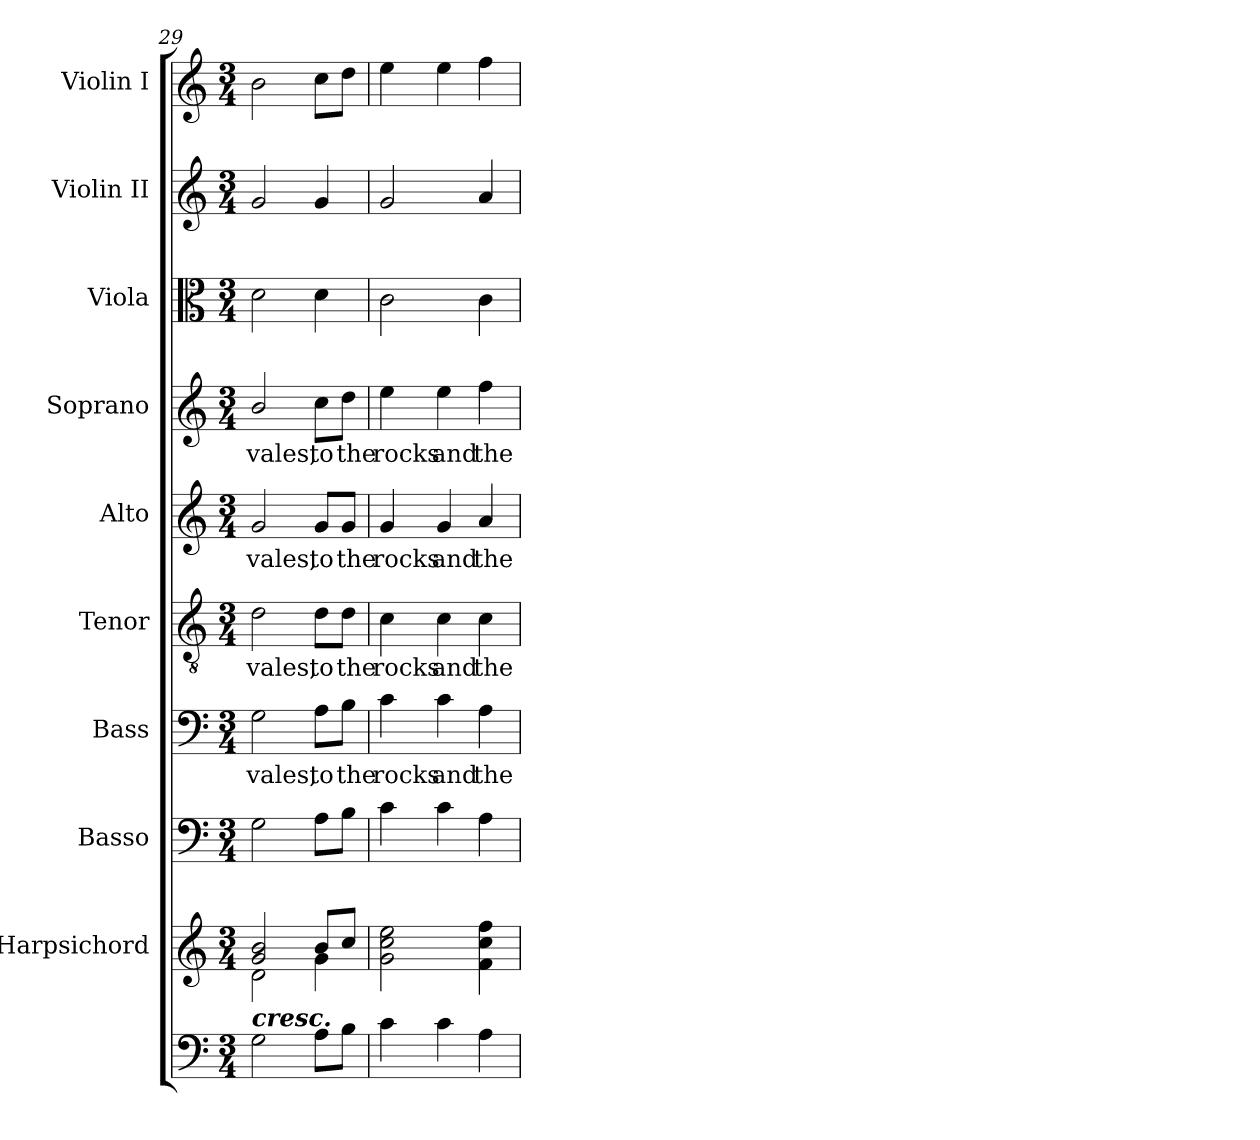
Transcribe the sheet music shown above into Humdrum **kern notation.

**kern	**kern	**kern	**kern	**text	**kern	**text	**kern	**text	**kern	**text	**kern	**kern	**kern
*part10	*part9	*part8	*part7	*part7	*part6	*part6	*part5	*part5	*part4	*part4	*part3	*part2	*part1
*staff10	*staff9	*staff8	*staff7	*staff7	*staff6	*staff6	*staff5	*staff5	*staff4	*staff4	*staff3	*staff2	*staff1
*	*I"Harpsichord	*I"Basso	*I"Bass	*	*I"Tenor	*	*I"Alto	*	*I"Soprano	*	*I"Viola	*I"Violin II	*I"Violin I
*	*	*	*I'B.	*	*I'T.	*	*I'A.	*	*I'S.	*	*I'Vla.	*I'Vln. II	*I'Vln. I
*clefF4	*clefG2	*clefF4	*clefF4	*	*clefGv2	*	*clefG2	*	*clefG2	*	*clefC3	*clefG2	*clefG2
*	*	*	*	*	*ITrd7c12	*	*	*	*	*	*	*	*
*k[]	*k[]	*k[]	*k[]	*	*k[]	*	*k[]	*	*k[]	*	*k[]	*k[]	*k[]
*C:	*C:	*C:	*C:	*	*C:	*	*C:	*	*C:	*	*C:	*C:	*C:
*M3/4	*M3/4	*M3/4	*M3/4	*	*M3/4	*	*M3/4	*	*M3/4	*	*M3/4	*M3/4	*M3/4
=29	=29	=29	=29	=29	=29	=29	=29	=29	=29	=29	=29	=29	=29
*	*^	*	*	*	*	*	*	*	*	*	*	*	*
!	!	!	!	!	!LO:LY:b:color=#000000	!	!	!	!	!	!	!	!	!
!	!	!	!	!	!	!	!LO:LY:b:color=#000000	!	!	!	!	!	!	!
!	!	!	!	!	!	!	!	!	!LO:LY:b:color=#000000	!	!	!	!	!
!LO:TX:a:Bi:t=cresc.	!	!	!	!	!	!	!	!	!	!	!	!	!	!
!	!	!	!	!	!	!	!	!	!	!	!LO:LY:b:color=#000000	!	!	!
2Gi\	2gi/ 2bi	2di\	2Gi\	2Gi\	vales,	2Di\	vales,	2gi/	vales,	2bi/	vales,	2di\	2gi/	2bi\
!	!	!	!	!	!LO:LY:b:color=#000000	!	!	!	!	!	!	!	!	!
!	!	!	!	!	!	!	!LO:LY:b:color=#000000	!	!	!	!	!	!	!
!	!	!	!	!	!	!	!	!	!LO:LY:b:color=#000000	!	!	!	!	!
!	!	!	!	!	!	!	!	!	!	!	!LO:LY:b:color=#000000	!	!	!
8Ai\L	8bi/L	4gi\	8Ai\L	8Ai\L	to	8Di\L	to	8gi/L	to	8cci\L	to	4di\	4gi/	8cci\L
!	!	!	!	!	!LO:LY:b:color=#000000	!	!	!	!	!	!	!	!	!
!	!	!	!	!	!	!	!LO:LY:b:color=#000000	!	!	!	!	!	!	!
!	!	!	!	!	!	!	!	!	!LO:LY:b:color=#000000	!	!	!	!	!
!	!	!	!	!	!	!	!	!	!	!	!LO:LY:b:color=#000000	!	!	!
8Bi\J	8cci/J	.	8Bi\J	8Bi\J	the	8Di\J	the	8gi/J	the	8ddi\J	the	.	.	8ddi\J
*	*v	*v	*	*	*	*	*	*	*	*	*	*	*	*
=30	=30	=30	=30	=30	=30	=30	=30	=30	=30	=30	=30	=30	=30
!	!	!	!	!LO:LY:b:color=#000000	!	!	!	!	!	!	!	!	!
!	!	!	!	!	!	!LO:LY:b:color=#000000	!	!	!	!	!	!	!
!	!	!	!	!	!	!	!	!LO:LY:b:color=#000000	!	!	!	!	!
!	!	!	!	!	!	!	!	!	!	!LO:LY:b:color=#000000	!	!	!
4ci\	2gi\ 2cci 2eei	4ci\	4ci\	rocks	4Ci\	rocks	4gi/	rocks	4eei\	rocks	2ci\	2gi/	4eei\
!	!	!	!	!LO:LY:b:color=#000000	!	!	!	!	!	!	!	!	!
!	!	!	!	!	!	!LO:LY:b:color=#000000	!	!	!	!	!	!	!
!	!	!	!	!	!	!	!	!LO:LY:b:color=#000000	!	!	!	!	!
!	!	!	!	!	!	!	!	!	!	!LO:LY:b:color=#000000	!	!	!
4ci\	.	4ci\	4ci\	and	4Ci\	and	4gi/	and	4eei\	and	.	.	4eei\
!	!	!	!	!LO:LY:b:color=#000000	!	!	!	!	!	!	!	!	!
!	!	!	!	!	!	!LO:LY:b:color=#000000	!	!	!	!	!	!	!
!	!	!	!	!	!	!	!	!LO:LY:b:color=#000000	!	!	!	!	!
!	!	!	!	!	!	!	!	!	!	!LO:LY:b:color=#000000	!	!	!
4Ai\	4fi\ 4cci 4ffi	4Ai\	4Ai\	the	4Ci\	the	4ai/	the	4ffi\	the	4ci\	4ai/	4ffi\
=	=	=	=	=	=	=	=	=	=	=	=	=	=
*-	*-	*-	*-	*-	*-	*-	*-	*-	*-	*-	*-	*-	*-
